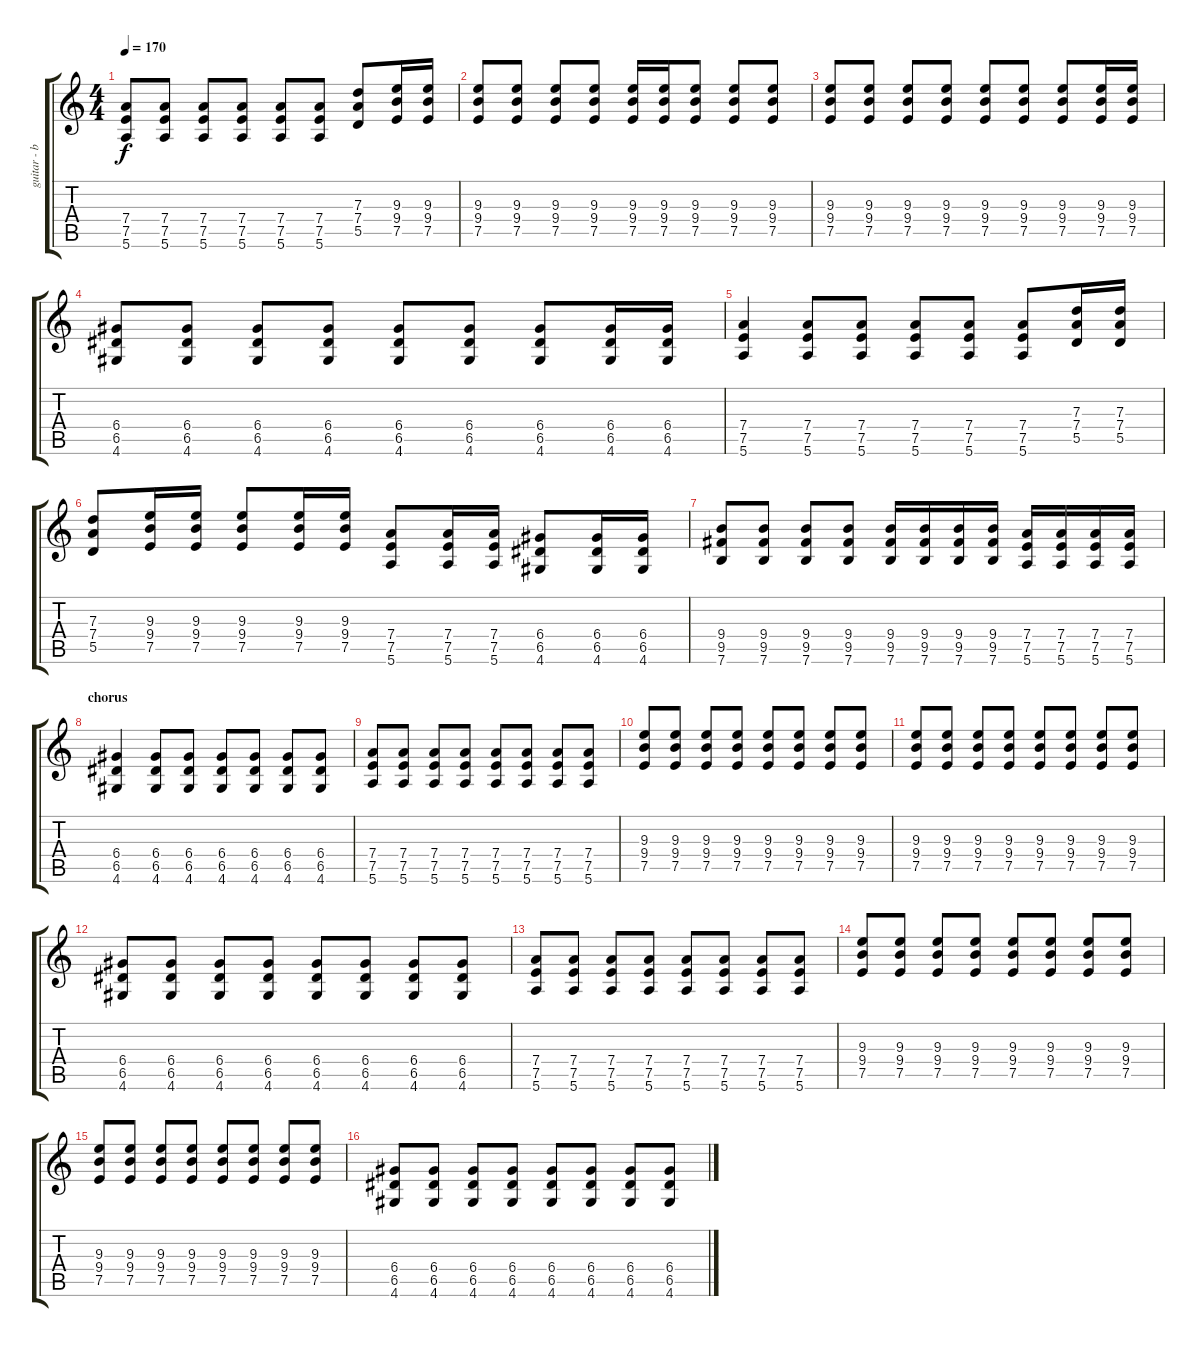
\track ("guitar - brody/tony" "guitar - b") {instrument acousticguitarsteel}
\staff {score tabs}
\tuning (E4 B3 G3 D3 A2 E2) {hide}
\ts (4 4)
\tempo 170
\clef g2
\ks c
(7.4 7.5 5.6).8{dy f} (7.4 7.5 5.6).8 (7.4 7.5 5.6).8 (7.4 7.5 5.6).8 (7.4 7.5 5.6).8 (7.4 7.5 5.6).8 (7.3 7.4 5.5).8 (9.3 9.4 7.5).16 (9.3 9.4 7.5).16 |
(9.3 9.4 7.5).8 (9.3 9.4 7.5).8 (9.3 9.4 7.5).8 (9.3 9.4 7.5).8 (9.3 9.4 7.5).16 (9.3 9.4 7.5).16 (9.3 9.4 7.5).8 (9.3 9.4 7.5).8 (9.3 9.4 7.5).8 |
(9.3 9.4 7.5).8 (9.3 9.4 7.5).8 (9.3 9.4 7.5).8 (9.3 9.4 7.5).8 (9.3 9.4 7.5).8 (9.3 9.4 7.5).8 (9.3 9.4 7.5).8 (9.3 9.4 7.5).16 (9.3 9.4 7.5).16 |
(6.4 6.5 4.6).8 (6.4 6.5 4.6).8 (6.4 6.5 4.6).8 (6.4 6.5 4.6).8 (6.4 6.5 4.6).8 (6.4 6.5 4.6).8 (6.4 6.5 4.6).8 (6.4 6.5 4.6).16 (6.4 6.5 4.6).16 |
(7.4 7.5 5.6).4 (7.4 7.5 5.6).8 (7.4 7.5 5.6).8 (7.4 7.5 5.6).8 (7.4 7.5 5.6).8 (7.4 7.5 5.6).8 (7.3 7.4 5.5).16 (7.3 7.4 5.5).16 |
(7.3 7.4 5.5).8 (9.3 9.4 7.5).16 (9.3 9.4 7.5).16 (9.3 9.4 7.5).8 (9.3 9.4 7.5).16 (9.3 9.4 7.5).16 (7.4 7.5 5.6).8 (7.4 7.5 5.6).16 (7.4 7.5 5.6).16 (6.4 6.5 4.6).8 (6.4 6.5 4.6).16 (6.4 6.5 4.6).16 |
(9.4 9.5 7.6).8 (9.4 9.5 7.6).8 (9.4 9.5 7.6).8 (9.4 9.5 7.6).8 (9.4 9.5 7.6).16 (9.4 9.5 7.6).16 (9.4 9.5 7.6).16 (9.4 9.5 7.6).16 (7.4 7.5 5.6).16 (7.4 7.5 5.6).16 (7.4 7.5 5.6).16 (7.4 7.5 5.6).16 |
\section ("" "chorus")
(6.4 6.5 4.6).4 (6.4 6.5 4.6).8 (6.4 6.5 4.6).8 (6.4 6.5 4.6).8 (6.4 6.5 4.6).8 (6.4 6.5 4.6).8 (6.4 6.5 4.6).8 |
(7.4 7.5 5.6).8 (7.4 7.5 5.6).8 (7.4 7.5 5.6).8 (7.4 7.5 5.6).8 (7.4 7.5 5.6).8 (7.4 7.5 5.6).8 (7.4 7.5 5.6).8 (7.4 7.5 5.6).8 |
(9.3 9.4 7.5).8 (9.3 9.4 7.5).8 (9.3 9.4 7.5).8 (9.3 9.4 7.5).8 (9.3 9.4 7.5).8 (9.3 9.4 7.5).8 (9.3 9.4 7.5).8 (9.3 9.4 7.5).8 |
(9.3 9.4 7.5).8 (9.3 9.4 7.5).8 (9.3 9.4 7.5).8 (9.3 9.4 7.5).8 (9.3 9.4 7.5).8 (9.3 9.4 7.5).8 (9.3 9.4 7.5).8 (9.3 9.4 7.5).8 |
(6.4 6.5 4.6).8 (6.4 6.5 4.6).8 (6.4 6.5 4.6).8 (6.4 6.5 4.6).8 (6.4 6.5 4.6).8 (6.4 6.5 4.6).8 (6.4 6.5 4.6).8 (6.4 6.5 4.6).8 |
(7.4 7.5 5.6).8 (7.4 7.5 5.6).8 (7.4 7.5 5.6).8 (7.4 7.5 5.6).8 (7.4 7.5 5.6).8 (7.4 7.5 5.6).8 (7.4 7.5 5.6).8 (7.4 7.5 5.6).8 |
(9.3 9.4 7.5).8 (9.3 9.4 7.5).8 (9.3 9.4 7.5).8 (9.3 9.4 7.5).8 (9.3 9.4 7.5).8 (9.3 9.4 7.5).8 (9.3 9.4 7.5).8 (9.3 9.4 7.5).8 |
(9.3 9.4 7.5).8 (9.3 9.4 7.5).8 (9.3 9.4 7.5).8 (9.3 9.4 7.5).8 (9.3 9.4 7.5).8 (9.3 9.4 7.5).8 (9.3 9.4 7.5).8 (9.3 9.4 7.5).8 |
(6.4 6.5 4.6).8 (6.4 6.5 4.6).8 (6.4 6.5 4.6).8 (6.4 6.5 4.6).8 (6.4 6.5 4.6).8 (6.4 6.5 4.6).8 (6.4 6.5 4.6).8 (6.4 6.5 4.6).8
